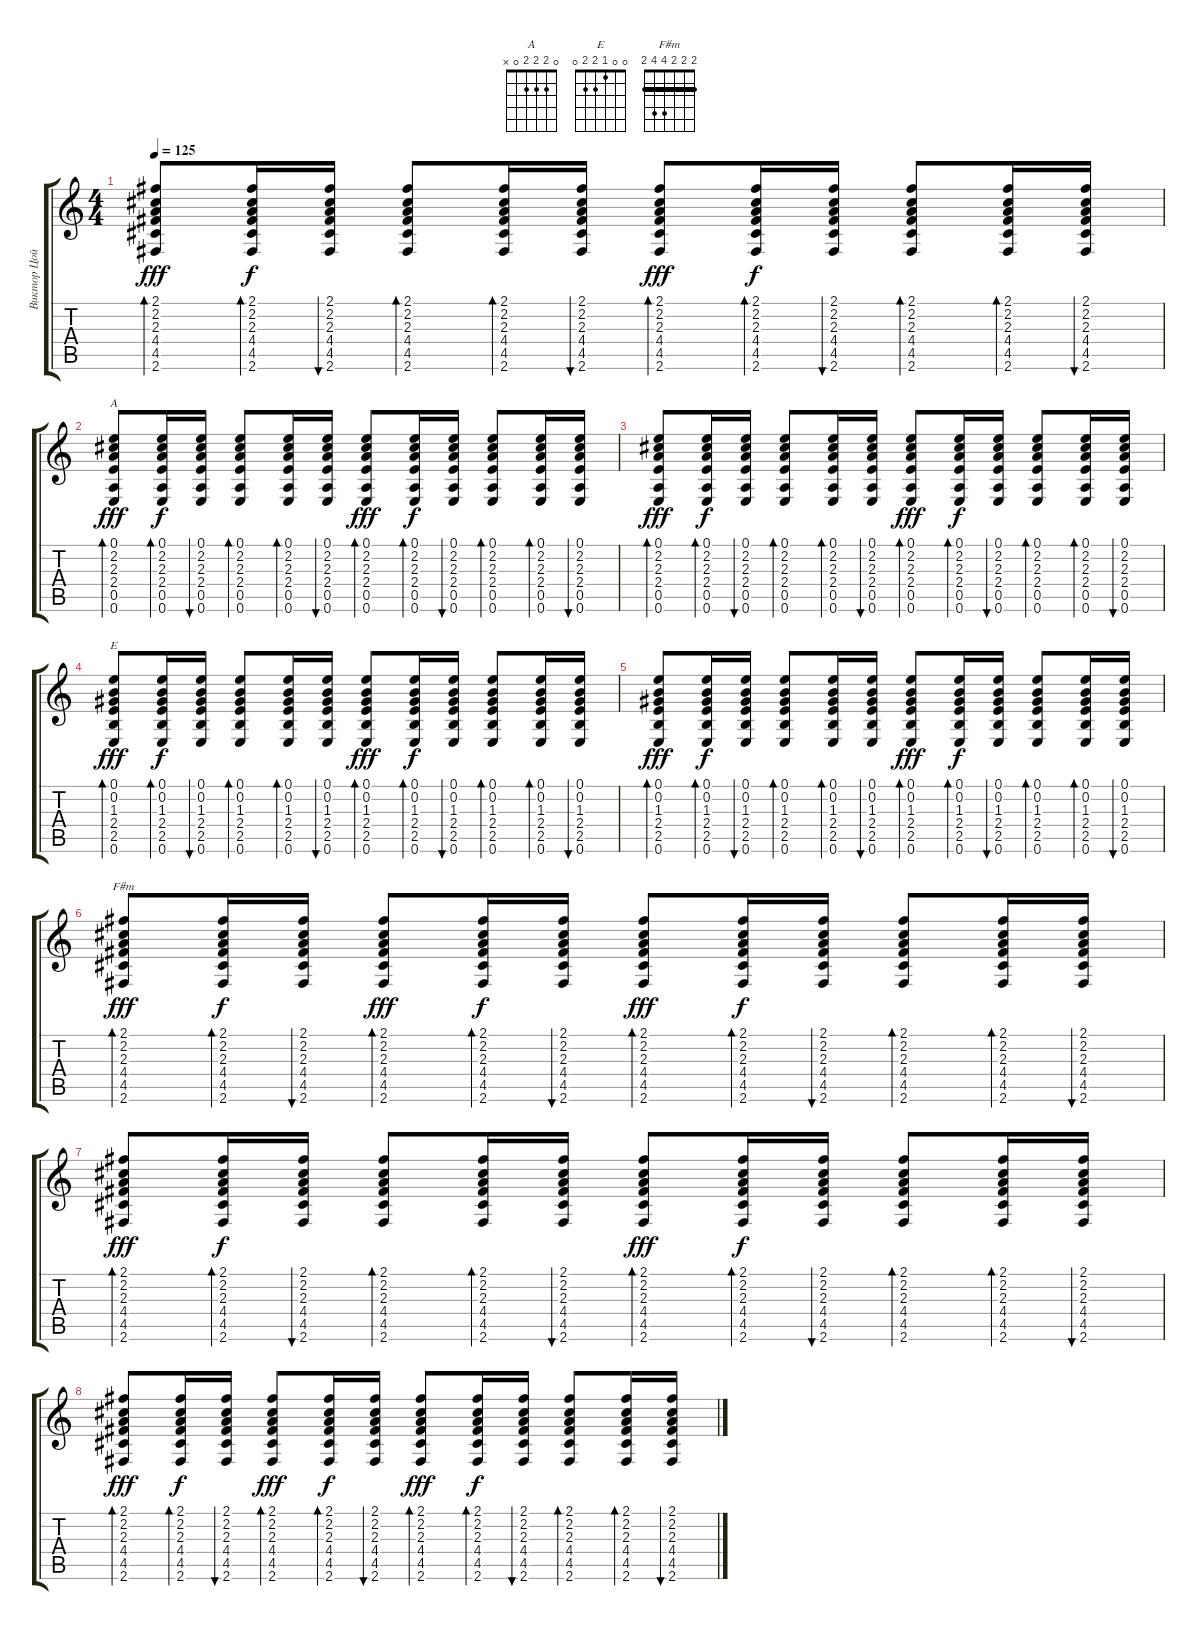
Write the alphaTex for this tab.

\track ("Виктор Цой" "Виктор Цой") {instrument acousticguitarnylon}
\staff {score tabs}
\tuning (E4 B3 G3 D3 A2 E2) {hide}
\chord ("A" 0 2 2 2 0 x)
\chord ("E" 0 0 1 2 2 0)
\chord ("F#m" 2 2 2 4 4 2) {barre 2}
\ts (4 4)
\tempo 125
\clef g2
\ks c
(2.1 2.2 2.3 4.4 4.5 2.6).8{bd 60 dy fff} (2.1 2.2 2.3 4.4 4.5 2.6).16{bd 60 dy f} (2.1 2.2 2.3 4.4 4.5 2.6).16{bu 60} (2.1 2.2 2.3 4.4 4.5 2.6).8{bd 60} (2.1 2.2 2.3 4.4 4.5 2.6).16{bd 60} (2.1 2.2 2.3 4.4 4.5 2.6).16{bu 60} (2.1 2.2 2.3 4.4 4.5 2.6).8{bd 60 dy fff} (2.1 2.2 2.3 4.4 4.5 2.6).16{bd 60 dy f} (2.1 2.2 2.3 4.4 4.5 2.6).16{bu 60} (2.1 2.2 2.3 4.4 4.5 2.6).8{bd 60} (2.1 2.2 2.3 4.4 4.5 2.6).16{bd 60} (2.1 2.2 2.3 4.4 4.5 2.6).16{bu 60} |
(0.1 2.2 2.3 2.4 0.5 0.6).8{bd 60 ch "A" dy fff} (0.1 2.2 2.3 2.4 0.5 0.6).16{bd 60 dy f} (0.1 2.2 2.3 2.4 0.5 0.6).16{bu 60} (0.1 2.2 2.3 2.4 0.5 0.6).8{bd 60} (0.1 2.2 2.3 2.4 0.5 0.6).16{bd 60} (0.1 2.2 2.3 2.4 0.5 0.6).16{bu 60} (0.1 2.2 2.3 2.4 0.5 0.6).8{bd 60 dy fff} (0.1 2.2 2.3 2.4 0.5 0.6).16{bd 60 dy f} (0.1 2.2 2.3 2.4 0.5 0.6).16{bu 60} (0.1 2.2 2.3 2.4 0.5 0.6).8{bd 60} (0.1 2.2 2.3 2.4 0.5 0.6).16{bd 60} (0.1 2.2 2.3 2.4 0.5 0.6).16{bu 60} |
(0.1 2.2 2.3 2.4 0.5 0.6).8{bd 60 dy fff} (0.1 2.2 2.3 2.4 0.5 0.6).16{bd 60 dy f} (0.1 2.2 2.3 2.4 0.5 0.6).16{bu 60} (0.1 2.2 2.3 2.4 0.5 0.6).8{bd 60} (0.1 2.2 2.3 2.4 0.5 0.6).16{bd 60} (0.1 2.2 2.3 2.4 0.5 0.6).16{bu 60} (0.1 2.2 2.3 2.4 0.5 0.6).8{bd 60 dy fff} (0.1 2.2 2.3 2.4 0.5 0.6).16{bd 60 dy f} (0.1 2.2 2.3 2.4 0.5 0.6).16{bu 60} (0.1 2.2 2.3 2.4 0.5 0.6).8{bd 60} (0.1 2.2 2.3 2.4 0.5 0.6).16{bd 60} (0.1 2.2 2.3 2.4 0.5 0.6).16{bu 60} |
(0.1 0.2 1.3 2.4 2.5 0.6).8{bd 60 ch "E" dy fff} (0.1 0.2 1.3 2.4 2.5 0.6).16{bd 60 dy f} (0.1 0.2 1.3 2.4 2.5 0.6).16{bu 60} (0.1 0.2 1.3 2.4 2.5 0.6).8{bd 60} (0.1 0.2 1.3 2.4 2.5 0.6).16{bd 60} (0.1 0.2 1.3 2.4 2.5 0.6).16{bu 60} (0.1 0.2 1.3 2.4 2.5 0.6).8{bd 60 dy fff} (0.1 0.2 1.3 2.4 2.5 0.6).16{bd 60 dy f} (0.1 0.2 1.3 2.4 2.5 0.6).16{bu 60} (0.1 0.2 1.3 2.4 2.5 0.6).8{bd 60} (0.1 0.2 1.3 2.4 2.5 0.6).16{bd 60} (0.1 0.2 1.3 2.4 2.5 0.6).16{bu 60} |
(0.1 0.2 1.3 2.4 2.5 0.6).8{bd 60 dy fff} (0.1 0.2 1.3 2.4 2.5 0.6).16{bd 60 dy f} (0.1 0.2 1.3 2.4 2.5 0.6).16{bu 60} (0.1 0.2 1.3 2.4 2.5 0.6).8{bd 60} (0.1 0.2 1.3 2.4 2.5 0.6).16{bd 60} (0.1 0.2 1.3 2.4 2.5 0.6).16{bu 60} (0.1 0.2 1.3 2.4 2.5 0.6).8{bd 60 dy fff} (0.1 0.2 1.3 2.4 2.5 0.6).16{bd 60 dy f} (0.1 0.2 1.3 2.4 2.5 0.6).16{bu 60} (0.1 0.2 1.3 2.4 2.5 0.6).8{bd 60} (0.1 0.2 1.3 2.4 2.5 0.6).16{bd 60} (0.1 0.2 1.3 2.4 2.5 0.6).16{bu 60} |
(2.1 2.2 2.3 4.4 4.5 2.6).8{bd 60 ch "F#m" dy fff} (2.1 2.2 2.3 4.4 4.5 2.6).16{bd 60 dy f} (2.1 2.2 2.3 4.4 4.5 2.6).16{bu 60} (2.1 2.2 2.3 4.4 4.5 2.6).8{bd 60 dy fff} (2.1 2.2 2.3 4.4 4.5 2.6).16{bd 60 dy f} (2.1 2.2 2.3 4.4 4.5 2.6).16{bu 60} (2.1 2.2 2.3 4.4 4.5 2.6).8{bd 60 dy fff} (2.1 2.2 2.3 4.4 4.5 2.6).16{bd 60 dy f} (2.1 2.2 2.3 4.4 4.5 2.6).16{bu 60} (2.1 2.2 2.3 4.4 4.5 2.6).8{bd 60} (2.1 2.2 2.3 4.4 4.5 2.6).16{bd 60} (2.1 2.2 2.3 4.4 4.5 2.6).16{bu 60} |
(2.1 2.2 2.3 4.4 4.5 2.6).8{bd 60 dy fff} (2.1 2.2 2.3 4.4 4.5 2.6).16{bd 60 dy f} (2.1 2.2 2.3 4.4 4.5 2.6).16{bu 60} (2.1 2.2 2.3 4.4 4.5 2.6).8{bd 60} (2.1 2.2 2.3 4.4 4.5 2.6).16{bd 60} (2.1 2.2 2.3 4.4 4.5 2.6).16{bu 60} (2.1 2.2 2.3 4.4 4.5 2.6).8{bd 60 dy fff} (2.1 2.2 2.3 4.4 4.5 2.6).16{bd 60 dy f} (2.1 2.2 2.3 4.4 4.5 2.6).16{bu 60} (2.1 2.2 2.3 4.4 4.5 2.6).8{bd 60} (2.1 2.2 2.3 4.4 4.5 2.6).16{bd 60} (2.1 2.2 2.3 4.4 4.5 2.6).16{bu 60} |
(2.1 2.2 2.3 4.4 4.5 2.6).8{bd 60 dy fff} (2.1 2.2 2.3 4.4 4.5 2.6).16{bd 60 dy f} (2.1 2.2 2.3 4.4 4.5 2.6).16{bu 60} (2.1 2.2 2.3 4.4 4.5 2.6).8{bd 60 dy fff} (2.1 2.2 2.3 4.4 4.5 2.6).16{bd 60 dy f} (2.1 2.2 2.3 4.4 4.5 2.6).16{bu 60} (2.1 2.2 2.3 4.4 4.5 2.6).8{bd 60 dy fff} (2.1 2.2 2.3 4.4 4.5 2.6).16{bd 60 dy f} (2.1 2.2 2.3 4.4 4.5 2.6).16{bu 60} (2.1 2.2 2.3 4.4 4.5 2.6).8{bd 60} (2.1 2.2 2.3 4.4 4.5 2.6).16{bd 60} (2.1 2.2 2.3 4.4 4.5 2.6).16{bu 60}
